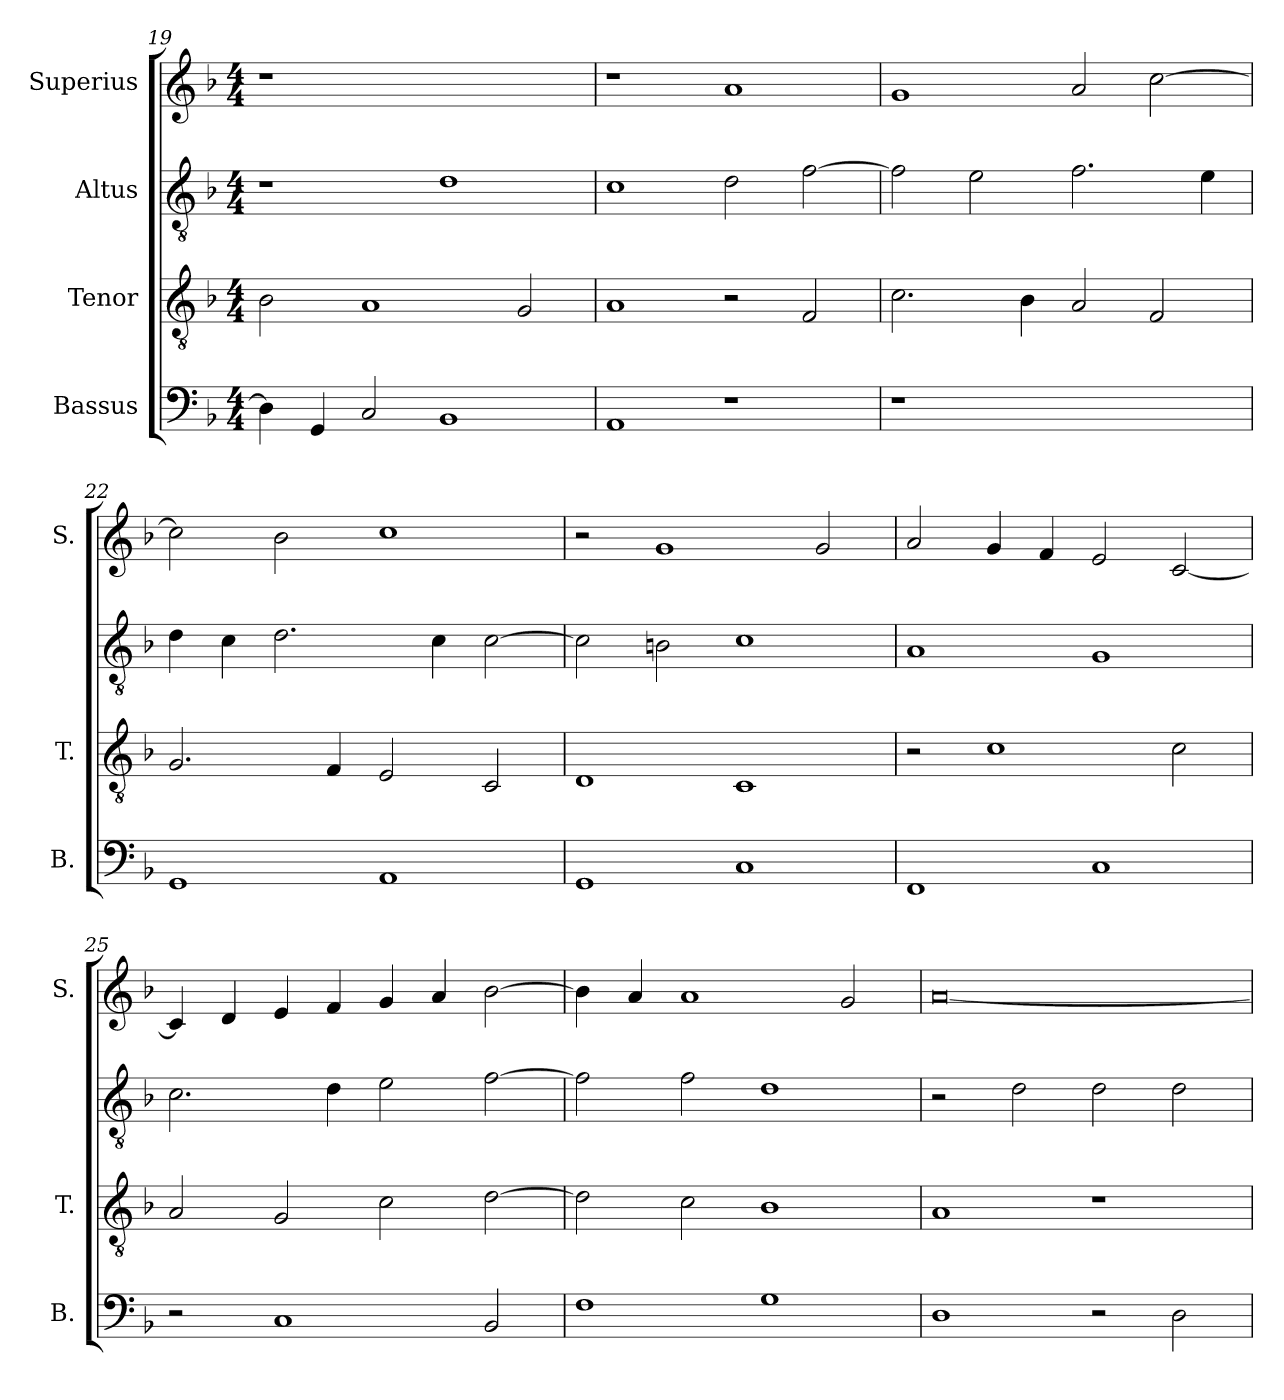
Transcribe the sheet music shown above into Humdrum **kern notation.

**kern	**kern	**kern	**kern
*part4	*part3	*part2	*part1
*staff4	*staff3	*staff2	*staff1
*I"Bassus	*I"Tenor	*I"Altus	*I"Superius
*I'B.	*I'T.	*	*I'S.
*clefF4	*clefGv2	*clefGv2	*clefG2
*	*ITrd7c12	*ITrd7c12	*
*k[b-]	*k[b-]	*k[b-]	*k[b-]
*F:	*F:	*F:	*F:
*M4/4	*M4/4	*M4/4	*M4/4
=19	=19	=19	=19
!	!	!	!LO:N:vis=1
4Di\]	2BB-i\	1r	1r
4GGi/	.	.	.
2Ci/	1AAi	.	.
1BB-i	.	1Di	1ryy
.	2GGi/	.	.
=20	=20	=20	=20
1AAi	1AAi	1Ci	1r
1r	2r	2Di\	1ai
.	2FFi/	[>2Fi\	.
=21	=21	=21	=21
!LO:N:vis=1	!	!	!
1r	2.Ci\	2Fi\]	1gi
.	.	2Ei\	.
.	4BB-i\	.	.
1ryy	2AAi/	2.Fi\	2ai/
.	2FFi/	.	[>2cci\
.	.	4Ei\	.
!!LO:LB:g=z
=22	=22	=22	=22
1GGi	2.GGi/	4Di\	2cci\]
.	.	4Ci\	.
.	.	2.Di\	2b-i\
.	4FFi/	.	.
1AAi	2EEi/	.	1cci
.	.	4Ci\	.
.	2CCi/	[>2Ci\	.
=23	=23	=23	=23
1GGi	1DDi	2Ci\]	2r
.	.	2BBni\	1gi
1Ci	1CCi	1Ci	.
.	.	.	2gi/
=24	=24	=24	=24
1FFi	2r	1AAi	2ai/
.	1Ci	.	4gi/
.	.	.	4fi/
1Ci	.	1GGi	2ei/
.	2Ci\	.	[<2ci/
=25	=25	=25	=25
2r	2AAi/	2.Ci\	4ci/]
.	.	.	4di/
1Ci	2GGi/	.	4ei/
.	.	4Di\	4fi/
.	2Ci\	2Ei\	4gi/
.	.	.	4ai/
2BB-i/	[>2Di\	[>2Fi\	[>2b-i\
=26	=26	=26	=26
1Fi	2Di\]	2Fi\]	4b-i\]
.	.	.	4ai/
.	2Ci\	2Fi\	1ai
1Gi	1BB-i	1Di	.
.	.	.	2gi/
!!LO:LB:g=z
=27	=27	=27	=27
1Di	1AAi	2r	[<0ai
.	.	2Di\	.
2r	1r	2Di\	.
2Di\	.	2Di\	.
=	=	=	=
*-	*-	*-	*-
